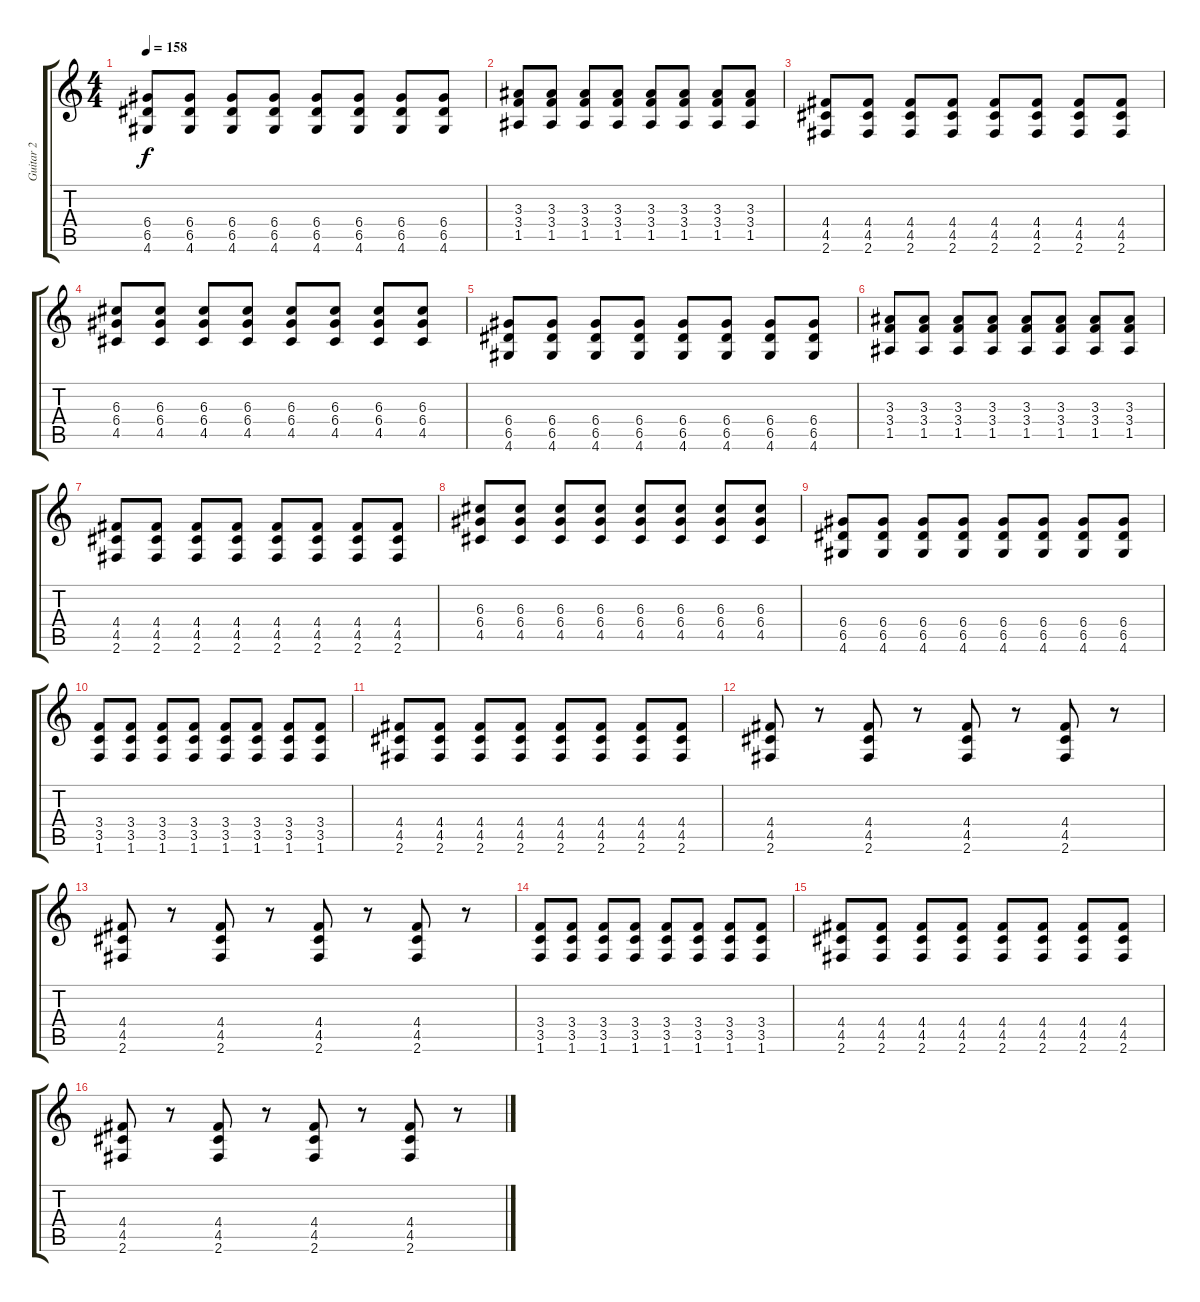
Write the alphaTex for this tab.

\track ("Guitar 2" "Guitar 2") {instrument distortionguitar}
\staff {score tabs}
\tuning (E4 B3 G3 D3 A2 E2) {hide}
\ts (4 4)
\tempo 158
\clef g2
\ks c
(6.4 6.5 4.6).8{dy f} (6.4 6.5 4.6).8 (6.4 6.5 4.6).8 (6.4 6.5 4.6).8 (6.4 6.5 4.6).8 (6.4 6.5 4.6).8 (6.4 6.5 4.6).8 (6.4 6.5 4.6).8 |
(3.3 3.4 1.5).8 (3.3 3.4 1.5).8 (3.3 3.4 1.5).8 (3.3 3.4 1.5).8 (3.3 3.4 1.5).8 (3.3 3.4 1.5).8 (3.3 3.4 1.5).8 (3.3 3.4 1.5).8 |
(4.4 4.5 2.6).8 (4.4 4.5 2.6).8 (4.4 4.5 2.6).8 (4.4 4.5 2.6).8 (4.4 4.5 2.6).8 (4.4 4.5 2.6).8 (4.4 4.5 2.6).8 (4.4 4.5 2.6).8 |
(6.3 6.4 4.5).8 (6.3 6.4 4.5).8 (6.3 6.4 4.5).8 (6.3 6.4 4.5).8 (6.3 6.4 4.5).8 (6.3 6.4 4.5).8 (6.3 6.4 4.5).8 (6.3 6.4 4.5).8 |
(6.4 6.5 4.6).8 (6.4 6.5 4.6).8 (6.4 6.5 4.6).8 (6.4 6.5 4.6).8 (6.4 6.5 4.6).8 (6.4 6.5 4.6).8 (6.4 6.5 4.6).8 (6.4 6.5 4.6).8 |
(3.3 3.4 1.5).8 (3.3 3.4 1.5).8 (3.3 3.4 1.5).8 (3.3 3.4 1.5).8 (3.3 3.4 1.5).8 (3.3 3.4 1.5).8 (3.3 3.4 1.5).8 (3.3 3.4 1.5).8 |
(4.4 4.5 2.6).8 (4.4 4.5 2.6).8 (4.4 4.5 2.6).8 (4.4 4.5 2.6).8 (4.4 4.5 2.6).8 (4.4 4.5 2.6).8 (4.4 4.5 2.6).8 (4.4 4.5 2.6).8 |
(6.3 6.4 4.5).8 (6.3 6.4 4.5).8 (6.3 6.4 4.5).8 (6.3 6.4 4.5).8 (6.3 6.4 4.5).8 (6.3 6.4 4.5).8 (6.3 6.4 4.5).8 (6.3 6.4 4.5).8 |
(6.4 6.5 4.6).8 (6.4 6.5 4.6).8 (6.4 6.5 4.6).8 (6.4 6.5 4.6).8 (6.4 6.5 4.6).8 (6.4 6.5 4.6).8 (6.4 6.5 4.6).8 (6.4 6.5 4.6).8 |
(3.4 3.5 1.6).8 (3.4 3.5 1.6).8 (3.4 3.5 1.6).8 (3.4 3.5 1.6).8 (3.4 3.5 1.6).8 (3.4 3.5 1.6).8 (3.4 3.5 1.6).8 (3.4 3.5 1.6).8 |
(4.4 4.5 2.6).8 (4.4 4.5 2.6).8 (4.4 4.5 2.6).8 (4.4 4.5 2.6).8 (4.4 4.5 2.6).8 (4.4 4.5 2.6).8 (4.4 4.5 2.6).8 (4.4 4.5 2.6).8 |
(4.4 4.5 2.6).8 r.8 (4.4 4.5 2.6).8 r.8 (4.4 4.5 2.6).8 r.8 (4.4 4.5 2.6).8 r.8 |
(4.4 4.5 2.6).8 r.8 (4.4 4.5 2.6).8 r.8 (4.4 4.5 2.6).8 r.8 (4.4 4.5 2.6).8 r.8 |
(3.4 3.5 1.6).8 (3.4 3.5 1.6).8 (3.4 3.5 1.6).8 (3.4 3.5 1.6).8 (3.4 3.5 1.6).8 (3.4 3.5 1.6).8 (3.4 3.5 1.6).8 (3.4 3.5 1.6).8 |
(4.4 4.5 2.6).8 (4.4 4.5 2.6).8 (4.4 4.5 2.6).8 (4.4 4.5 2.6).8 (4.4 4.5 2.6).8 (4.4 4.5 2.6).8 (4.4 4.5 2.6).8 (4.4 4.5 2.6).8 |
(4.4 4.5 2.6).8 r.8 (4.4 4.5 2.6).8 r.8 (4.4 4.5 2.6).8 r.8 (4.4 4.5 2.6).8 r.8
